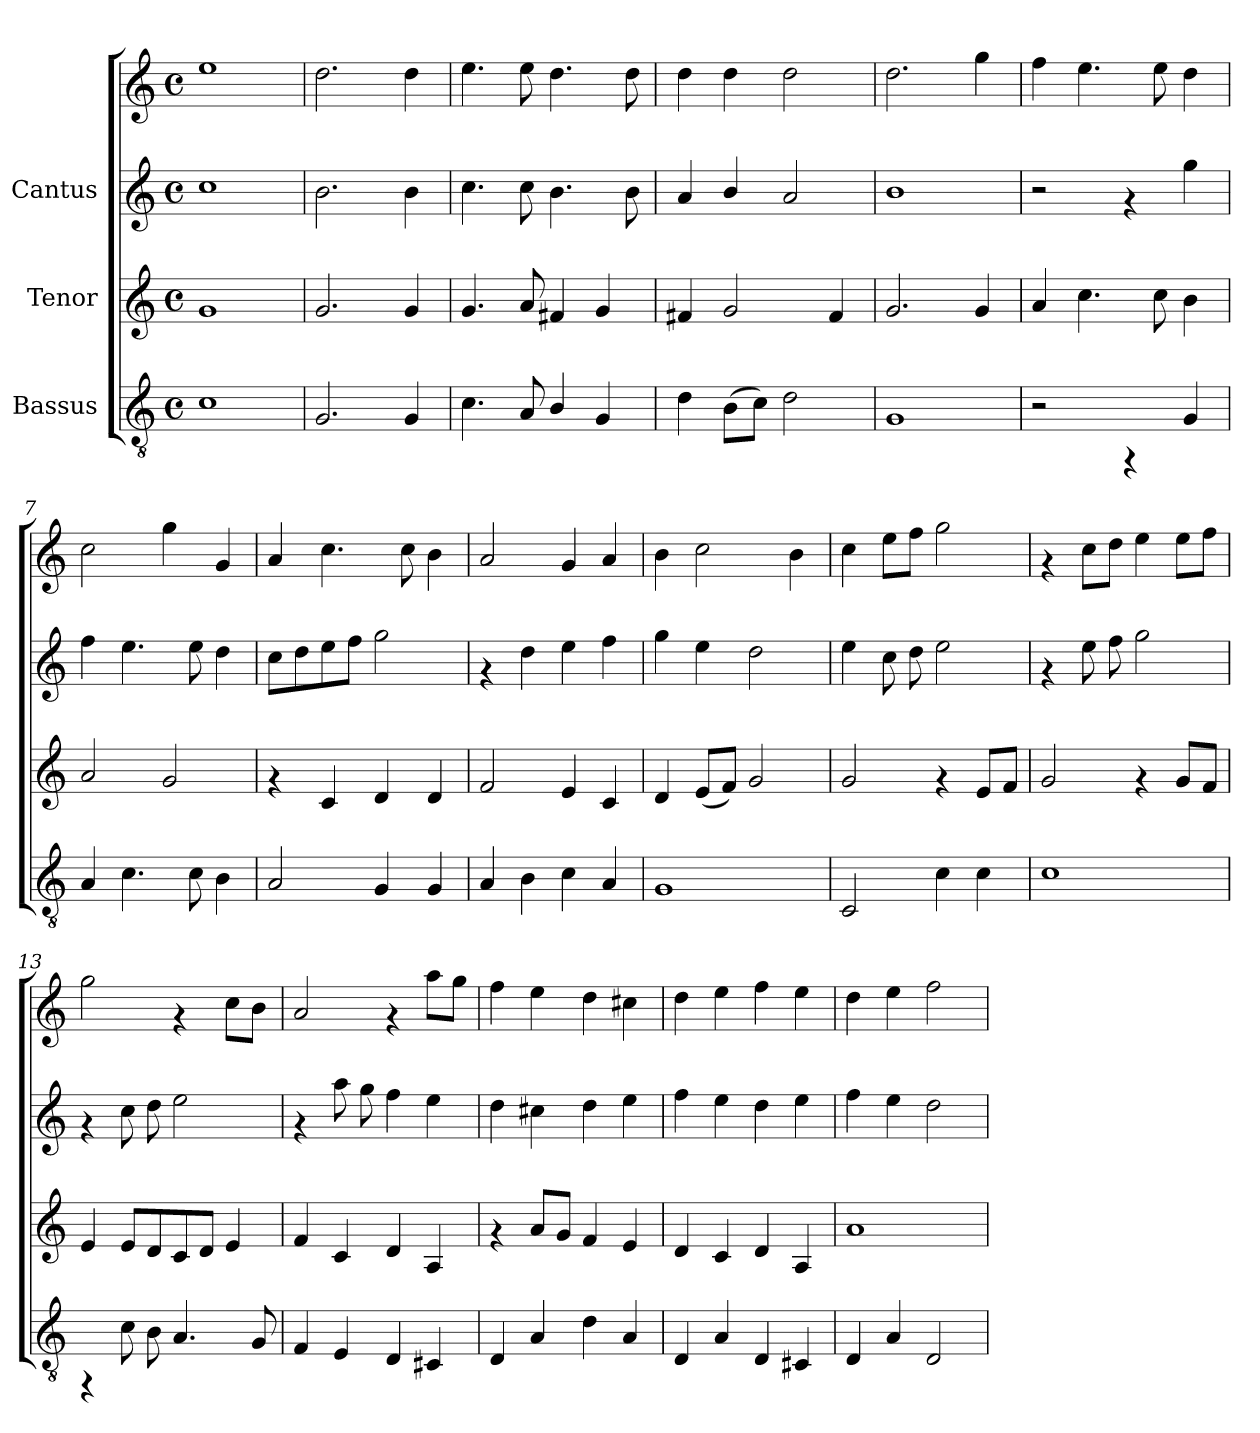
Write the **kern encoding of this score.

**kern	**kern	**kern	**kern
*part3	*part2	*part1	*part1
*staff4	*staff3	*staff2	*staff1
*I"Bassus	*I"Tenor	*I"Cantus	*
!!LO:PB:g=z
*stria5	*stria5	*stria5	*stria5
*clefGv2	*clefG2	*clefG2	*clefG2
*M4/4	*M4/4	*M4/4	*M4/4
*met(c)	*met(c)	*met(c)	*met(c)
*MM156	*MM156	*MM156	*MM156
=1	=1	=1	=1
1c	1g	1cc	1ee
=2	=2	=2	=2
2.G/	2.g/	2.b\	2.dd\
4G/	4g/	4b\	4dd\
=3	=3	=3	=3
4.c\	4.g/	4.cc\	4.ee\
8A/	8a/	8cc\	8ee\
4B/	4f#X/	4.b\	4.dd\
4G/	4g/	.	.
.	.	8b\	8dd\
=4	=4	=4	=4
4d\	4f#X/	4a/	4dd\
(>8B\L	2g/	4b/	4dd\
8c\J)	.	.	.
2d\	.	2a/	2dd\
.	4f#/	.	.
=5	=5	=5	=5
1G	2.g/	1b	2.dd\
.	4g/	.	4gg\
=6	=6	=6	=6
2r	4a/	2r	4ff\
.	4.cc\	.	4.ee\
4rFF	.	4rf	.
.	8cc\	.	8ee\
4G/	4b\	4gg\	4dd\
=7	=7	=7	=7
4A/	2a/	4ff\	2cc\
4.c\	.	4.ee\	.
.	2g/	.	4gg\
8c\	.	8ee\	.
4B\	.	4dd\	4g/
!!LO:LB:g=z
=8	=8	=8	=8
2A/	4rf	8cc\L	4a/
.	.	8dd\	.
.	4c/	8ee\	4.cc\
.	.	8ff\J	.
4G/	4d/	2gg\	.
.	.	.	8cc\
4G/	4d/	.	4b\
=9	=9	=9	=9
4A/	2f/	4rf	2a/
4B\	.	4dd\	.
4c\	4e/	4ee\	4g/
4A/	4c/	4ff\	4a/
=10	=10	=10	=10
1G	4d/	4gg\	4b\
.	(<8e/L	4ee\	2cc\
.	8f/J)	.	.
.	2g/	2dd\	.
.	.	.	4b\
=11	=11	=11	=11
2C/	2g/	4ee\	4cc\
.	.	8cc\	8ee\L
.	.	8dd\	8ff\J
4c\	4rf	2ee\	2gg\
4c\	8e/L	.	.
.	8f/J	.	.
=12	=12	=12	=12
1c	2g/	4rf	4rf
.	.	8ee\	8cc\L
.	.	8ff\	8dd\J
.	4rf	2gg\	4ee\
.	8g/L	.	8ee\L
.	8f/J	.	8ff\J
=13	=13	=13	=13
4rFF	4e/	4rf	2gg\
8c\	8e/L	8cc\	.
8B\	8d/	8dd\	.
4.A/	8c/	2ee\	4rf
.	8d/J	.	.
.	4e/	.	8cc\L
8G/	.	.	8b\J
!!LO:LB:g=z
=14	=14	=14	=14
4F/	4f/	4rf	2a/
4E/	4c/	8aa\	.
.	.	8gg\	.
4D/	4d/	4ff\	4rf
4C#X/	4A/	4ee\	8aa\L
.	.	.	8gg\J
=15	=15	=15	=15
4D/	4rf	4dd\	4ff\
4A/	8a/L	4cc#X\	4ee\
.	8g/J	.	.
4d\	4f/	4dd\	4dd\
4A/	4e/	4ee\	4cc#X\
=16	=16	=16	=16
4D/	4d/	4ff\	4dd\
4A/	4c/	4ee\	4ee\
4D/	4d/	4dd\	4ff\
4C#X/	4A/	4ee\	4ee\
=17	=17	=17	=17
4D/	1a	4ff\	4dd\
4A/	.	4ee\	4ee\
2D/	.	2dd\	2ff\
=	=	=	=
*-	*-	*-	*-
